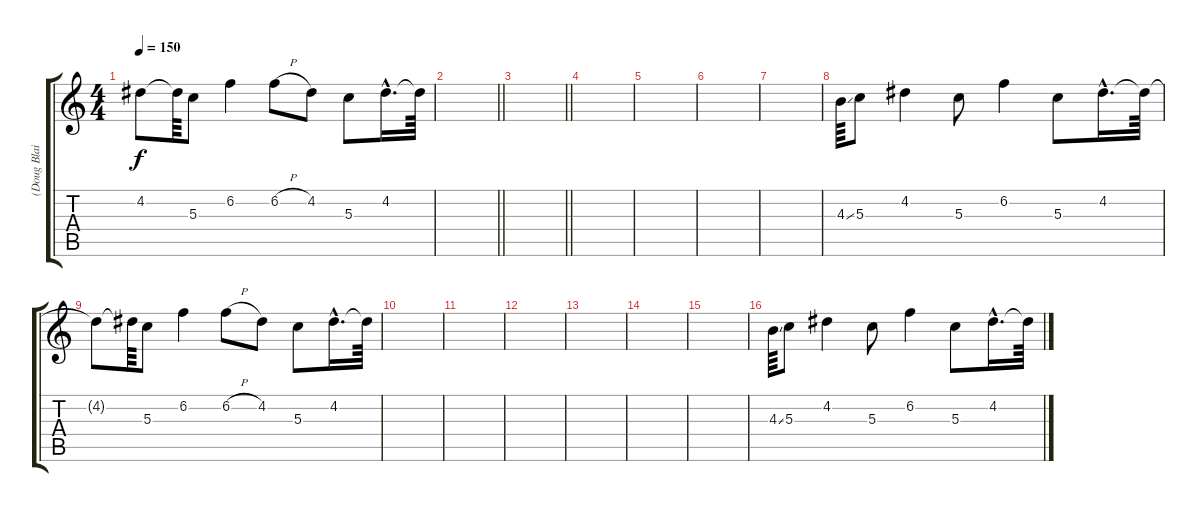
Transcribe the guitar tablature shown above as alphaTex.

\track ("(Doug Blair) Lead Guitar" "(Doug Blai") {instrument distortionguitar}
\staff {score tabs}
\tuning (E4 B3 G3 D3 A2 E2) {hide}
\ts (4 4)
\tempo 150
\clef g2
\ks c
4.2{t}.8{dy f} 4.2{t}.64 5.3.8 6.2.4 6.2{h}.8 4.2.8 5.3.8 4.2{hac}.16{d} 4.2{t}.64 |
\barLineRight lightlight
|
\barLineRight lightlight
|
|
|
|
|
4.3{ss}.64 5.3.8 4.2.4 5.3.8 6.2.4 5.3.8 4.2{hac}.16{d} 4.2{t}.64 |
4.2{t}.8 4.2{t}.64 5.3.8 6.2.4 6.2{h}.8 4.2.8 5.3.8 4.2{hac}.16{d} 4.2{t}.64 |
|
|
|
|
|
|
4.3{ss}.64 5.3.8 4.2.4 5.3.8 6.2.4 5.3.8 4.2{hac}.16{d} 4.2{t}.64
